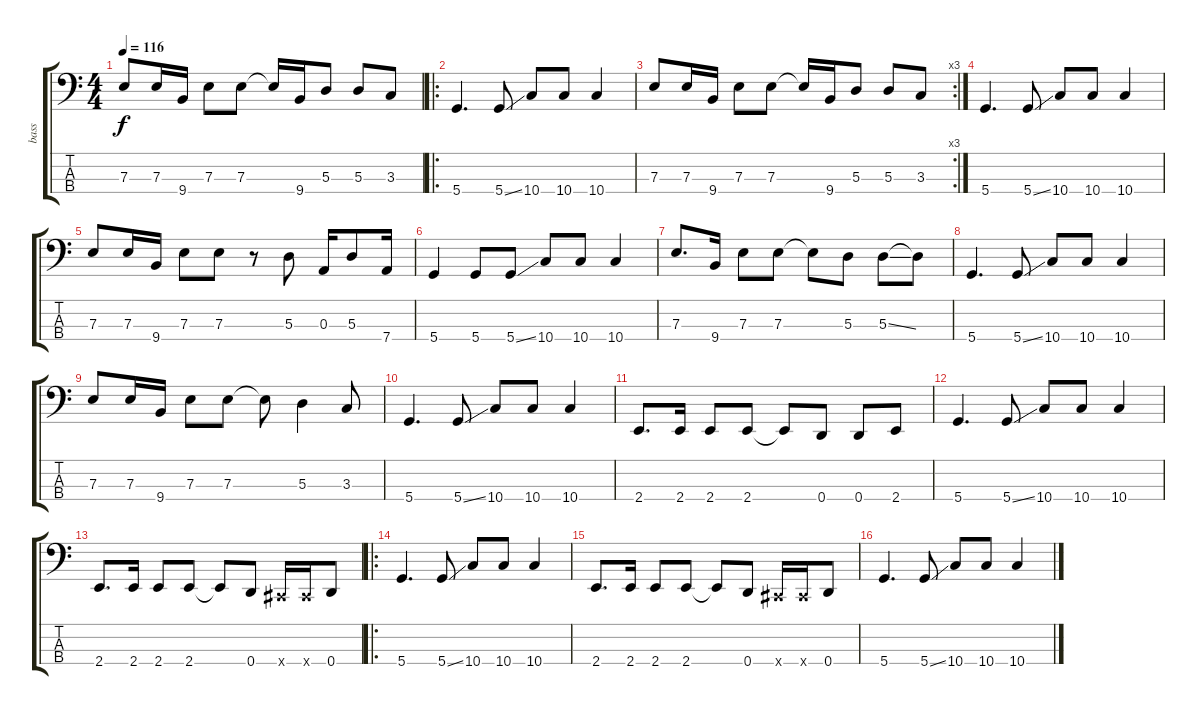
\track ("bass" "bass") {instrument electricbassfinger}
\staff {score tabs}
\tuning (G2 D2 A1 D1) {hide}
\ts (4 4)
\tempo 116
\clef f4
\ks c
7.3.8{dy f} 7.3.16 9.4.16 7.3.8 7.3.8 7.3{t}.16 9.4.16 5.3.8 5.3.8 3.3.8 |
\ro
5.4.4{d} 5.4{ss}.8 10.4.8 10.4.8 10.4.4 |
\rc 3
7.3.8 7.3.16 9.4.16 7.3.8 7.3.8 7.3{t}.16 9.4.16 5.3.8 5.3.8 3.3.8 |
5.4.4{d} 5.4{ss}.8 10.4.8 10.4.8 10.4.4 |
7.3.8 7.3.16 9.4.16 7.3.8 7.3.8 r.8 5.3.8 0.3.16 5.3.8 7.4.16 |
5.4.4 5.4.8 5.4{ss}.8 10.4.8 10.4.8 10.4.4 |
7.3.8{d} 9.4.16 7.3.8 7.3.8 7.3{t}.8 5.3.8 5.3{ss}.8 5.3{t}.8 |
5.4.4{d} 5.4{ss}.8 10.4.8 10.4.8 10.4.4 |
7.3.8 7.3.16 9.4.16 7.3.8 7.3.8 7.3{t}.8 5.3.4 3.3.8 |
5.4.4{d} 5.4{ss}.8 10.4.8 10.4.8 10.4.4 |
2.4.8{d} 2.4.16 2.4.8 2.4.8 2.4{t}.8 0.4.8 0.4.8 2.4.8 |
5.4.4{d} 5.4{ss}.8 10.4.8 10.4.8 10.4.4 |
2.4.8{d} 2.4.16 2.4.8 2.4.8 2.4{t}.8 0.4.8 -1.4{x}.16 -1.4{x}.16 0.4.8 |
\ro
5.4.4{d} 5.4{ss}.8 10.4.8 10.4.8 10.4.4 |
2.4.8{d} 2.4.16 2.4.8 2.4.8 2.4{t}.8 0.4.8 -1.4{x}.16 -1.4{x}.16 0.4.8 |
5.4.4{d} 5.4{ss}.8 10.4.8 10.4.8 10.4.4
